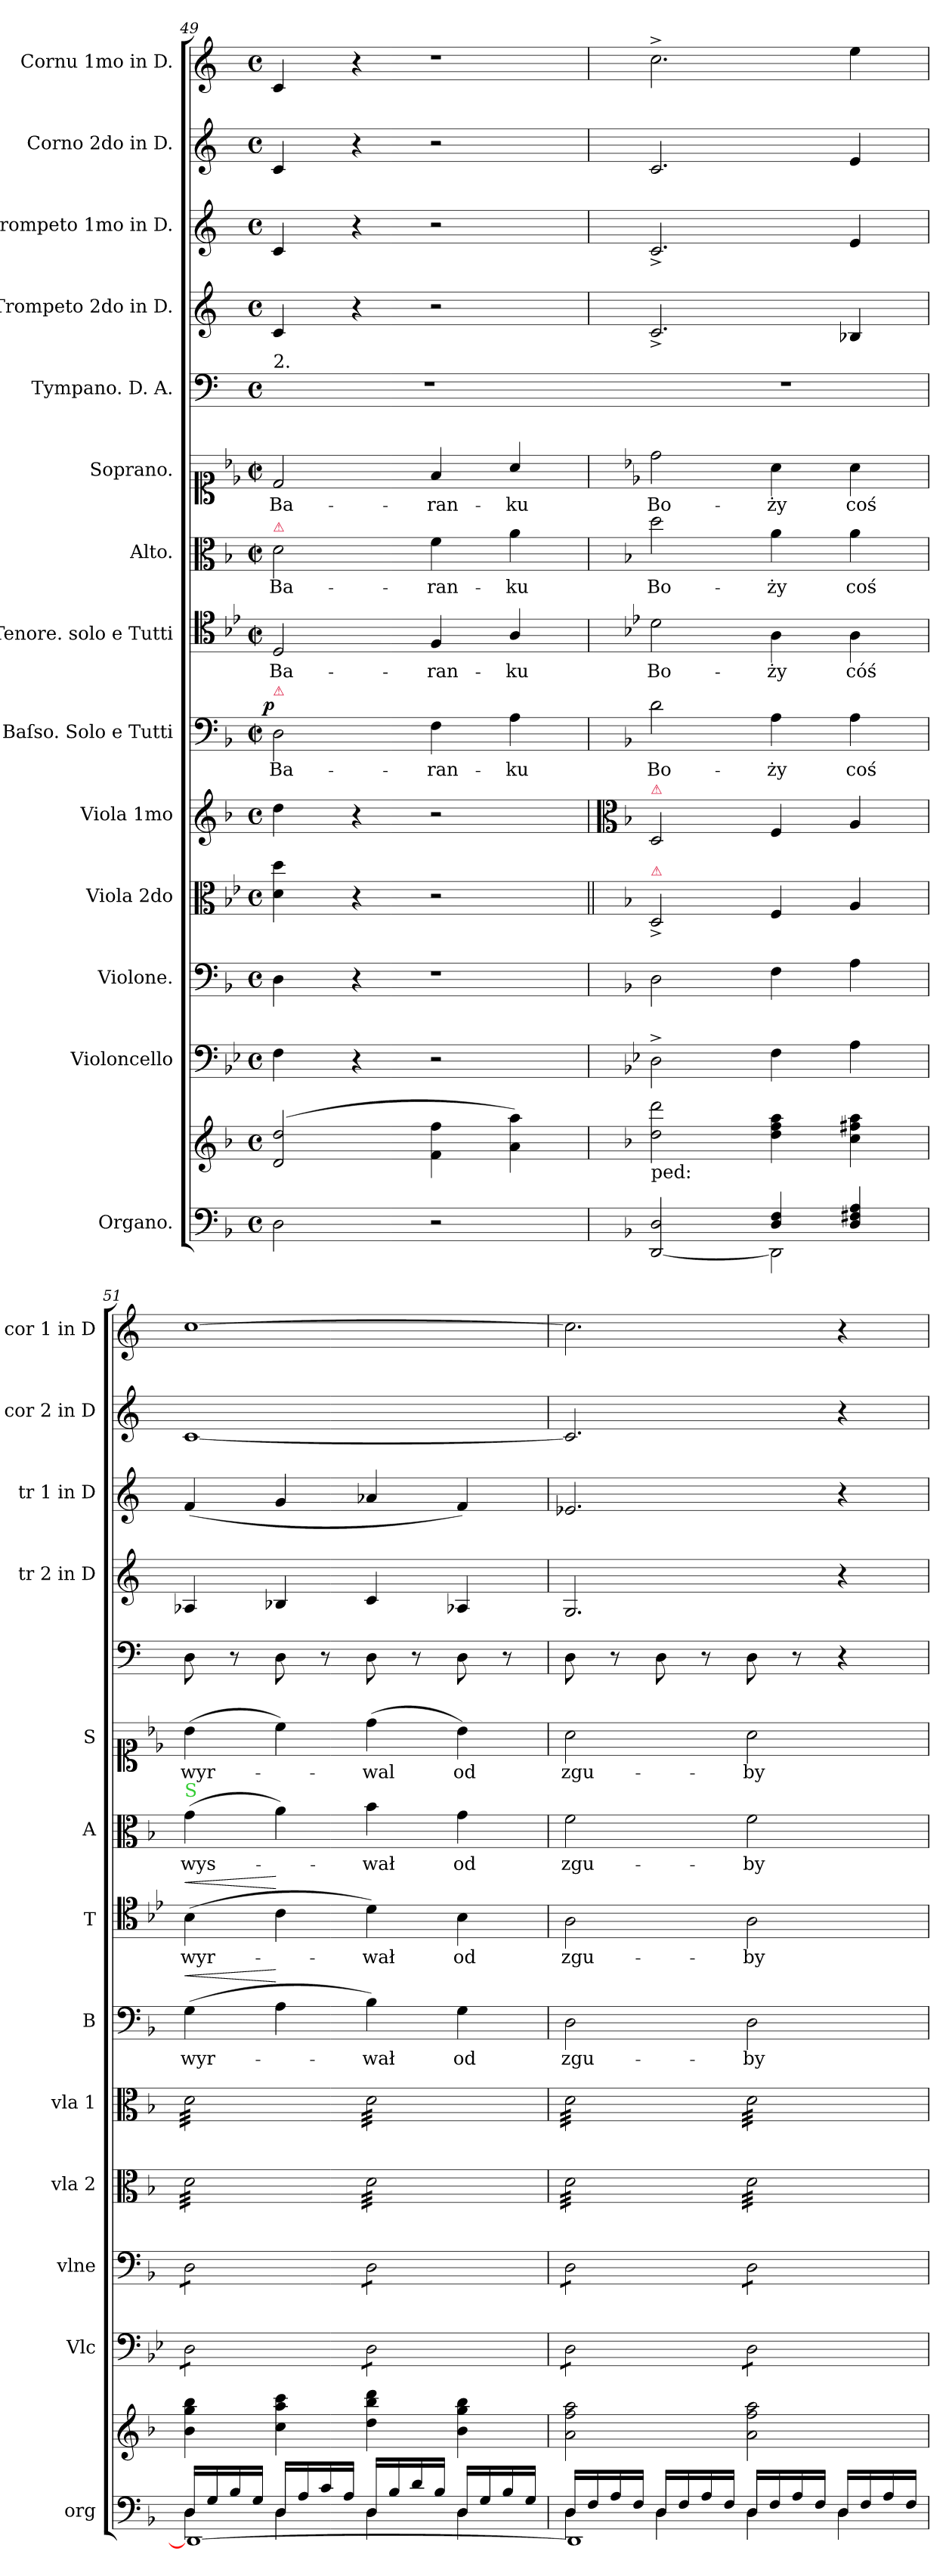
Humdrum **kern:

**kern	**kern	**kern	**kern	**kern	**kern	**kern	**text	**dynam	**kern	**text	**dynam	**kern	**text	**kern	**text	**kern	**kern	**kern	**kern	**kern
*part14	*part14	*part13	*part12	*part11	*part10	*part9	*part9	*part9	*part8	*part8	*part8	*part7	*part7	*part6	*part6	*part5	*part4	*part3	*part2	*part1
*staff15	*staff14	*staff13	*staff12	*staff11	*staff10	*staff9	*staff9	*staff9	*staff8	*staff8	*staff8	*staff7	*staff7	*staff6	*staff6	*staff5	*staff4	*staff3	*staff2	*staff1
*I"Organo.	*	*I"Violoncello	*I"Violone.	*I"Viola 2do	*I"Viola 1mo	*I"Baſso. Solo e Tutti	*	*	*I"Tenore. solo e Tutti	*	*	*I"Alto.	*	*I"Soprano.	*	*I"Tympano. D. A.	*I"Trompeto 2do in D.	*I"Trompeto 1mo in D.	*I"Corno 2do in D.	*I"Cornu 1mo in D.
*I'org	*	*I'Vlc	*I'vlne	*I'vla 2	*I'vla 1	*I'B	*	*	*I'T	*	*	*I'A	*	*I'S	*	*	*I'tr 2 in D	*I'tr 1 in D	*I'cor 2 in D	*I'cor 1 in D
*clefF4	*clefG2	*clefF4	*clefF4	*clefC3	*clefG2	*clefF4	*	*	*clefC4	*	*	*clefC3	*	*clefC1	*	*clefF4	*clefG2	*clefG2	*clefG2	*clefG2
*	*	*	*	*	*	*	*	*	*	*	*	*	*	*	*	*	*ITrd-1c-2	*ITrd-1c-2	*ITrd6c10	*ITrd6c10
*k[b-]	*k[b-]	*k[b-e-]	*k[b-]	*k[b-e-]	*k[b-]	*k[b-]	*	*	*k[b-e-]	*	*	*k[b-]	*	*k[b-e-]	*	*k[]	*k[f#c#]	*k[f#c#]	*k[f#c#]	*k[f#c#]
*M4/4	*M4/4	*M4/4	*M4/4	*M4/4	*M4/4	*M4/4	*	*	*M4/4	*	*	*M4/4	*	*M4/4	*	*M4/4	*M4/4	*M4/4	*M4/4	*M4/4
*met(c)	*met(c)	*met(c)	*met(c)	*met(c)	*met(c)	*met(c|)	*	*	*met(c|)	*	*	*met(c|)	*	*met(c|)	*	*met(c)	*met(c)	*met(c)	*met(c)	*met(c)
=49	=49	=49	=49	=49	=49	=49	=49	=49	=49	=49	=49	=49	=49	=49	=49	=49	=49	=49	=49	=49
!	!	!	!	!	!	!	!	!	!	!	!	!	!	!	!	!LO:TX:a:t=2.	!	!	!	!
!	!	!	!	!	!	!	!	!	!	!	!	!LO:TX:a:color=crimson:t=⚠	!	!	!	!	!	!	!	!
!	!	!	!	!	!	!LO:TX:a:color=crimson:t=⚠	!	!	!	!	!	!	!	!	!	!	!	!	!	!
!	!	!	!	!	!	!	!	!LO:DY:a:rj	!	!	!	!	!	!	!	!	!	!	!	!
2D\	(2d/ 2dd/	4F\	4D\	4d\ 4dd\	4dd\	2D\	Ba-	p	2D/	Ba-	.	2d\	Ba-	2d/	Ba-	1r	4d/	4d/	4D/	4D/
.	.	4r	4r	4r	4r	.	.	.	.	.	.	.	.	.	.	.	4r	4r	4r	4r
!	!	!	!LO:N:vis=1	!	!	!	!	!	!	!	!	!	!	!	!	!	!	!	!	!LO:N:vis=1
2r	4f\ 4ff\	2r	2r	2r	2r	4F\	-ran-	.	4F/	-ran-	.	4f\	-ran-	4f/	-ran-	.	2r	2r	2r	2r
.	4a\ 4aa\)	.	.	.	.	4A\	-ku	.	4A/	-ku	.	4a\	-ku	4a/	-ku	.	.	.	.	.
=50	=50	=50	=50	=50||	=50	=50	=50	=50	=50	=50	=50	=50	=50	=50	=50	=50	=50	=50	=50	=50
*	*	*	*	*	*clefC3	*	*	*	*	*	*	*	*	*	*	*	*	*	*	*
*	*	*	*	*k[b-]	*k[b-]	*	*	*	*	*	*	*	*	*	*	*	*	*	*	*
*^	*	*	*	*	*	*	*	*	*	*	*	*	*	*	*	*	*	*	*	*
!	!	!	!	!	!	!LO:TX:a:color=crimson:t=⚠	!	!	!	!	!	!	!	!	!	!	!	!	!	!	!
!	!	!	!	!	!LO:TX:a:color=crimson:t=⚠	!	!	!	!	!	!	!	!	!	!	!	!	!	!	!	!
!	!	!LO:TX:b:t=ped&colon;	!	!	!	!	!	!	!	!	!	!	!	!	!	!	!	!	!	!	!
[2DD/ 2D/	2ryy	2dd\ 2ddd\	2D^\	2D\	2D^>/	2D/	2d\	Bo-	.	2d\	Bo-	.	2dd\	Bo-	2dd\	Bo-	1r	2.d^>/	2.d^>/	2.D/	2.d^\
4D/ 4F/	2DD\]	4dd\ 4ff\ 4aa\	4F\	4F\	4F/	4F/	4A\	-ży	.	4A\	-ży	.	4a\	-ży	4a\	-ży	.	.	.	.	.
4D/ 4F#X/ 4A/	.	4cc\ 4ff#X\ 4aa\	4A\	4A\	4A/	4A/	4A\	coś	.	4A\	cóś	.	4a\	coś	4a\	coś	.	4cn/	4f#/	4F#/	4f#\
=51	=51	=51	=51	=51	=51	=51	=51	=51	=51	=51	=51	=51	=51	=51	=51	=51	=51	=51	=51	=51	=51
*	*^	*	*	*	*	*	*	*	*	*	*	*	*	*	*	*	*	*	*	*	*
!	!	!	!	!	!	!	!	!	!	!	!	!	!	!LO:TX:a:color=limegreen:t=S	!	!	!	!	!	!	!	!
!	!	!	!	!	!	!	!	!	!	!LO:HP:a	!	!	!LO:HP:a	!	!	!	!	!	!	!	!	!
*	*	*	*	*tremolo	*	*	*	*	*	*	*	*	*	*	*	*	*	*	*	*	*	*
*	*	*	*	*	*tremolo	*	*	*	*	*	*	*	*	*	*	*	*	*	*	*	*	*
*	*	*	*	*	*	*tremolo	*	*	*	*	*	*	*	*	*	*	*	*	*	*	*	*
*	*	*	*	*	*	*	*tremolo	*	*	*	*	*	*	*	*	*	*	*	*	*	*	*
16D/LL	4D\	1DD_	4b-\ 4gg\ 4bb-\	8D\L	8D\L	32d\LLL	32d\LLL	(4G\	wyr-	<	(4B-\	wyr-	<	(4g\	wys-	(4b-\	wyr-	8D\	4B-X/	(4g/	[1D	[1d
.	.	.	.	.	.	32d\	32d\	.	.	.	.	.	.	.	.	.	.	.	.	.	.	.
16G/	.	.	.	.	.	32d\	32d\	.	.	.	.	.	.	.	.	.	.	.	.	.	.	.
.	.	.	.	.	.	32d\	32d\	.	.	.	.	.	.	.	.	.	.	.	.	.	.	.
16B-/	.	.	.	8D\	8D\	32d\	32d\	.	.	.	.	.	.	.	.	.	.	8r	.	.	.	.
.	.	.	.	.	.	32d\	32d\	.	.	.	.	.	.	.	.	.	.	.	.	.	.	.
16G/JJ	.	.	.	.	.	32d\	32d\	.	.	.	.	.	.	.	.	.	.	.	.	.	.	.
.	.	.	.	.	.	32d\	32d\	.	.	.	.	.	.	.	.	.	.	.	.	.	.	.
16D/LL	4D\	.	4cc\ 4aa\ 4ccc\	8D\	8D\	32d\	32d\	4A\	.	[	4c\	.	[	4a\)	.	4cc\)	.	8D\	4cn/	4a/	.	.
.	.	.	.	.	.	32d\	32d\	.	.	.	.	.	.	.	.	.	.	.	.	.	.	.
16A/	.	.	.	.	.	32d\	32d\	.	.	.	.	.	.	.	.	.	.	.	.	.	.	.
.	.	.	.	.	.	32d\	32d\	.	.	.	.	.	.	.	.	.	.	.	.	.	.	.
16c/	.	.	.	8D\J	8D\J	32d\	32d\	.	.	.	.	.	.	.	.	.	.	8r	.	.	.	.
.	.	.	.	.	.	32d\	32d\	.	.	.	.	.	.	.	.	.	.	.	.	.	.	.
16A/JJ	.	.	.	.	.	32d\	32d\	.	.	.	.	.	.	.	.	.	.	.	.	.	.	.
.	.	.	.	.	.	32d\JJJ	32d\JJJ	.	.	.	.	.	.	.	.	.	.	.	.	.	.	.
16D/LL	4D\	.	4dd\ 4bb-\ 4ddd\	8D\L	8D\L	32d\LLL	32d\LLL	4B-\)	-wał	.	4d\)	-wał	.	4b-\	-wał	(4dd\	-wal	8D\	4d/	4b-X/	.	.
.	.	.	.	.	.	32d\	32d\	.	.	.	.	.	.	.	.	.	.	.	.	.	.	.
16B-/	.	.	.	.	.	32d\	32d\	.	.	.	.	.	.	.	.	.	.	.	.	.	.	.
.	.	.	.	.	.	32d\	32d\	.	.	.	.	.	.	.	.	.	.	.	.	.	.	.
16d/	.	.	.	8D\	8D\	32d\	32d\	.	.	.	.	.	.	.	.	.	.	8r	.	.	.	.
.	.	.	.	.	.	32d\	32d\	.	.	.	.	.	.	.	.	.	.	.	.	.	.	.
16B-/JJ	.	.	.	.	.	32d\	32d\	.	.	.	.	.	.	.	.	.	.	.	.	.	.	.
.	.	.	.	.	.	32d\	32d\	.	.	.	.	.	.	.	.	.	.	.	.	.	.	.
16D/LL	4D\	.	4b-\ 4gg\ 4bb-\	8D\	8D\	32d\	32d\	4G\	od	.	4B-\	od	.	4g\	od	4b-\)	od	8D\	4B-X/	4g/)	.	.
.	.	.	.	.	.	32d\	32d\	.	.	.	.	.	.	.	.	.	.	.	.	.	.	.
16G/	.	.	.	.	.	32d\	32d\	.	.	.	.	.	.	.	.	.	.	.	.	.	.	.
.	.	.	.	.	.	32d\	32d\	.	.	.	.	.	.	.	.	.	.	.	.	.	.	.
16B-/	.	.	.	8D\J	8D\J	32d\	32d\	.	.	.	.	.	.	.	.	.	.	8r	.	.	.	.
.	.	.	.	.	.	32d\	32d\	.	.	.	.	.	.	.	.	.	.	.	.	.	.	.
16G/JJ	.	.	.	.	.	32d\	32d\	.	.	.	.	.	.	.	.	.	.	.	.	.	.	.
.	.	.	.	.	.	32d\JJJ	32d\JJJ	.	.	.	.	.	.	.	.	.	.	.	.	.	.	.
=52	=52	=52	=52	=52	=52	=52	=52	=52	=52	=52	=52	=52	=52	=52	=52	=52	=52	=52	=52	=52	=52	=52
16D/LL	4D\	1DD]	2a\ 2ff\ 2aa\	8D\L	8D\L	32d\LLL	32d\LLL	2D\	zgu-	.	2A\	zgu-	.	2f\	zgu-	2a\	zgu-	8D\	2.A/	2.fn/	2.D/]	2.d\]
.	.	.	.	.	.	32d\	32d\	.	.	.	.	.	.	.	.	.	.	.	.	.	.	.
16F/	.	.	.	.	.	32d\	32d\	.	.	.	.	.	.	.	.	.	.	.	.	.	.	.
.	.	.	.	.	.	32d\	32d\	.	.	.	.	.	.	.	.	.	.	.	.	.	.	.
16A/	.	.	.	8D\	8D\	32d\	32d\	.	.	.	.	.	.	.	.	.	.	8r	.	.	.	.
.	.	.	.	.	.	32d\	32d\	.	.	.	.	.	.	.	.	.	.	.	.	.	.	.
16F/JJ	.	.	.	.	.	32d\	32d\	.	.	.	.	.	.	.	.	.	.	.	.	.	.	.
.	.	.	.	.	.	32d\	32d\	.	.	.	.	.	.	.	.	.	.	.	.	.	.	.
16D/LL	4D\	.	.	8D\	8D\	32d\	32d\	.	.	.	.	.	.	.	.	.	.	8D\	.	.	.	.
.	.	.	.	.	.	32d\	32d\	.	.	.	.	.	.	.	.	.	.	.	.	.	.	.
16F/	.	.	.	.	.	32d\	32d\	.	.	.	.	.	.	.	.	.	.	.	.	.	.	.
.	.	.	.	.	.	32d\	32d\	.	.	.	.	.	.	.	.	.	.	.	.	.	.	.
16A/	.	.	.	8D\J	8D\J	32d\	32d\	.	.	.	.	.	.	.	.	.	.	8r	.	.	.	.
.	.	.	.	.	.	32d\	32d\	.	.	.	.	.	.	.	.	.	.	.	.	.	.	.
16F/JJ	.	.	.	.	.	32d\	32d\	.	.	.	.	.	.	.	.	.	.	.	.	.	.	.
.	.	.	.	.	.	32d\JJJ	32d\JJJ	.	.	.	.	.	.	.	.	.	.	.	.	.	.	.
16D/LL	4D\	.	2a\ 2ff\ 2aa\	8D\L	8D\L	32d\LLL	32d\LLL	2D\	-by	.	2A\	-by	.	2f\	-by	2a\	-by	8D\	.	.	.	.
.	.	.	.	.	.	32d\	32d\	.	.	.	.	.	.	.	.	.	.	.	.	.	.	.
16F/	.	.	.	.	.	32d\	32d\	.	.	.	.	.	.	.	.	.	.	.	.	.	.	.
.	.	.	.	.	.	32d\	32d\	.	.	.	.	.	.	.	.	.	.	.	.	.	.	.
16A/	.	.	.	8D\	8D\	32d\	32d\	.	.	.	.	.	.	.	.	.	.	8r	.	.	.	.
.	.	.	.	.	.	32d\	32d\	.	.	.	.	.	.	.	.	.	.	.	.	.	.	.
16F/JJ	.	.	.	.	.	32d\	32d\	.	.	.	.	.	.	.	.	.	.	.	.	.	.	.
.	.	.	.	.	.	32d\	32d\	.	.	.	.	.	.	.	.	.	.	.	.	.	.	.
16D/LL	4D\	.	.	8D\	8D\	32d\	32d\	.	.	.	.	.	.	.	.	.	.	4r	4r	4r	4r	4r
.	.	.	.	.	.	32d\	32d\	.	.	.	.	.	.	.	.	.	.	.	.	.	.	.
16F/	.	.	.	.	.	32d\	32d\	.	.	.	.	.	.	.	.	.	.	.	.	.	.	.
.	.	.	.	.	.	32d\	32d\	.	.	.	.	.	.	.	.	.	.	.	.	.	.	.
16A/	.	.	.	8D\J	8D\J	32d\	32d\	.	.	.	.	.	.	.	.	.	.	.	.	.	.	.
*	*	*	*	*	*Xtremolo	*	*	*	*	*	*	*	*	*	*	*	*	*	*	*	*	*
*	*	*	*	*Xtremolo	*	*	*	*	*	*	*	*	*	*	*	*	*	*	*	*	*	*
.	.	.	.	.	.	32d\	32d\	.	.	.	.	.	.	.	.	.	.	.	.	.	.	.
16F/JJ	.	.	.	.	.	32d\	32d\	.	.	.	.	.	.	.	.	.	.	.	.	.	.	.
.	.	.	.	.	.	32d\JJJ	32d\JJJ	.	.	.	.	.	.	.	.	.	.	.	.	.	.	.
*	*	*	*	*	*	*	*Xtremolo	*	*	*	*	*	*	*	*	*	*	*	*	*	*	*
*	*	*	*	*	*	*Xtremolo	*	*	*	*	*	*	*	*	*	*	*	*	*	*	*	*
*v	*v	*v	*	*	*	*	*	*	*	*	*	*	*	*	*	*	*	*	*	*	*	*
=	=	=	=	=	=	=	=	=	=	=	=	=	=	=	=	=	=	=	=	=
*-	*-	*-	*-	*-	*-	*-	*-	*-	*-	*-	*-	*-	*-	*-	*-	*-	*-	*-	*-	*-
